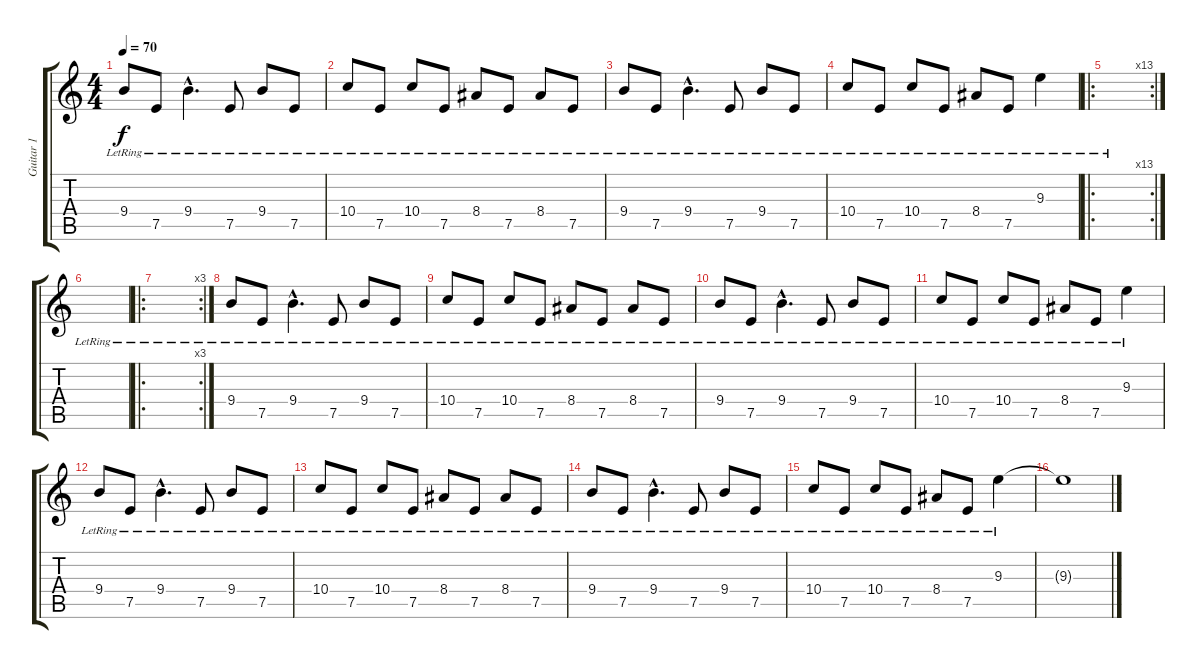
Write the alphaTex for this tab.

\track ("Guitar 1" "Guitar 1") {instrument acousticguitarsteel}
\staff {score tabs}
\tuning (E4 B3 G3 D3 A2 E2) {hide}
\ts (4 4)
\tempo 70
\clef g2
\ks c
9.4{lr}.8{dy f} 7.5{lr}.8 9.4{hac lr}.4{d} 7.5{lr}.8 9.4{lr}.8 7.5{lr}.8 |
10.4{lr}.8 7.5{lr}.8 10.4{lr}.8 7.5{lr}.8 8.4{lr}.8 7.5{lr}.8 8.4{lr}.8 7.5{lr}.8 |
9.4{lr}.8 7.5{lr}.8 9.4{hac lr}.4{d} 7.5{lr}.8 9.4{lr}.8 7.5{lr}.8 |
10.4{lr}.8 7.5{lr}.8 10.4{lr}.8 7.5{lr}.8 8.4{lr}.8 7.5{lr}.8 9.3{lr}.4 |
\ro
\rc 13
|
|
\ro
\rc 3
|
9.4{lr}.8 7.5{lr}.8 9.4{hac lr}.4{d} 7.5{lr}.8 9.4{lr}.8 7.5{lr}.8 |
10.4{lr}.8 7.5{lr}.8 10.4{lr}.8 7.5{lr}.8 8.4{lr}.8 7.5{lr}.8 8.4{lr}.8 7.5{lr}.8 |
9.4{lr}.8 7.5{lr}.8 9.4{hac lr}.4{d} 7.5{lr}.8 9.4{lr}.8 7.5{lr}.8 |
10.4{lr}.8 7.5{lr}.8 10.4{lr}.8 7.5{lr}.8 8.4{lr}.8 7.5{lr}.8 9.3{lr}.4 |
9.4{lr}.8 7.5{lr}.8 9.4{hac lr}.4{d} 7.5{lr}.8 9.4{lr}.8 7.5{lr}.8 |
10.4{lr}.8 7.5{lr}.8 10.4{lr}.8 7.5{lr}.8 8.4{lr}.8 7.5{lr}.8 8.4{lr}.8 7.5{lr}.8 |
9.4{lr}.8 7.5{lr}.8 9.4{hac lr}.4{d} 7.5{lr}.8 9.4{lr}.8 7.5{lr}.8 |
10.4{lr}.8 7.5{lr}.8 10.4{lr}.8 7.5{lr}.8 8.4{lr}.8 7.5{lr}.8 9.3{lr}.4 |
9.3{t}.1
